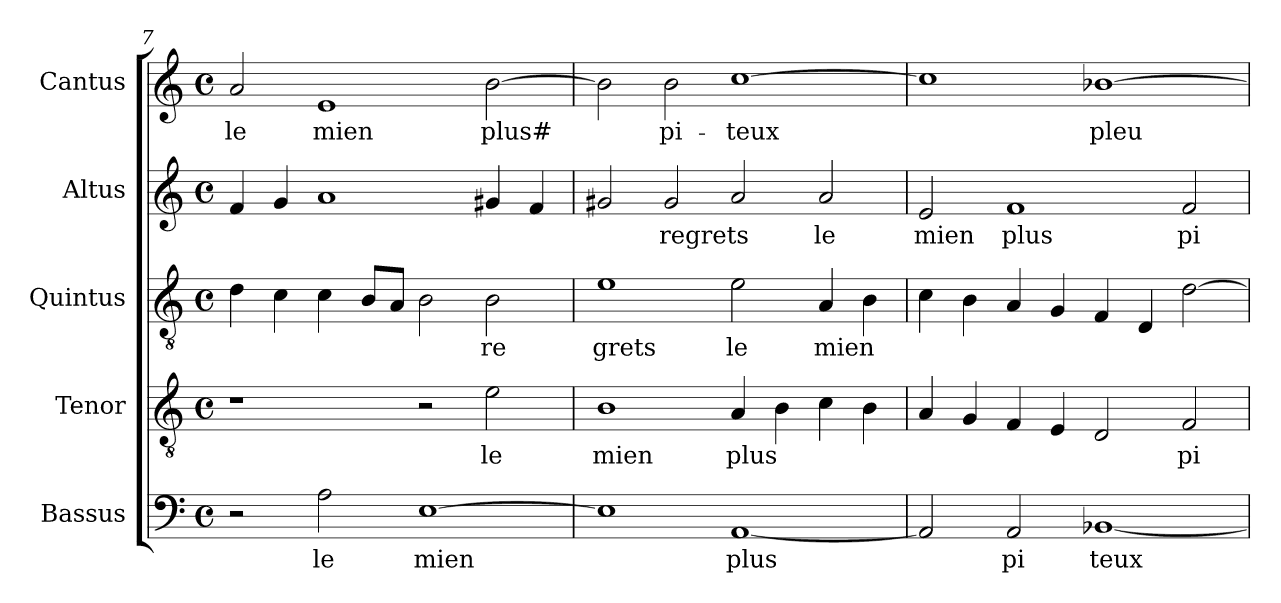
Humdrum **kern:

**kern	**text	**kern	**text	**kern	**text	**kern	**text	**kern	**text
*part5	*part5	*part4	*part4	*part3	*part3	*part2	*part2	*part1	*part1
*staff5	*staff5	*staff4	*staff4	*staff3	*staff3	*staff2	*staff2	*staff1	*staff1
*I"Bassus	*	*I"Tenor	*	*I"Quintus	*	*I"Altus	*	*I"Cantus	*
*clefF4	*	*clefGv2	*	*clefGv2	*	*clefG2	*	*clefG2	*
*M4/4	*	*M4/4	*	*M4/4	*	*M4/4	*	*M4/4	*
*met(c)	*	*met(c)	*	*met(c)	*	*met(c)	*	*met(c)	*
=7	=7	=7	=7	=7	=7	=7	=7	=7	=7
!	!	!	!	!	!	!	!	!	!LO:LY:b:cj
2r	.	1r	.	4d\	.	4f/	.	2a/	le
.	.	.	.	4c\	.	4g/	.	.	.
!	!LO:LY:b:cj	!	!	!	!	!	!	!	!LO:LY:b:cj
2A\	le	.	.	4c\	.	1a	.	1e	mien
.	.	.	.	8B/L	.	.	.	.	.
.	.	.	.	8A/J	.	.	.	.	.
!	!LO:LY:b	!	!	!	!	!	!	!	!
[>1E	mien	2r	.	2B\	.	.	.	.	.
!	!	!	!LO:LY:b:cj	!	!LO:LY:b:cj	!	!	!	!LO:LY:b
.	.	2e\	le	2B\	re	4g#X/	.	[>2b\	plus#
.	.	.	.	.	.	4f/	.	.	.
=8	=8	=8	=8	=8	=8	=8	=8	=8	=8
!	!	!	!LO:LY:b:cj	!	!LO:LY:b:cj	!	!	!	!
1E]	.	1B	mien	1e	grets	2g#X/	.	2b\]	.
!	!	!	!	!	!	!	!LO:LY:b	!	!LO:LY:b:cj
.	.	.	.	.	.	2g#/	regrets	2b\	pi-
!	!LO:LY:b	!	!LO:LY:b	!	!LO:LY:b:cj	!	!	!	!LO:LY:b
[<1AA	plus	4A/	plus	2e\	le	2a/	.	[>1cc	-teux
.	.	4B\	.	.	.	.	.	.	.
!	!	!	!	!	!LO:LY:b	!	!LO:LY:b:cj	!	!
.	.	4c\	.	4A/	mien	2a/	le	.	.
.	.	4B\	.	4B\	.	.	.	.	.
=9	=9	=9	=9	=9	=9	=9	=9	=9	=9
!	!	!	!	!	!	!	!LO:LY:b:cj	!	!
2AA/]	.	4A/	.	4c\	.	2e/	mien	1cc]	.
.	.	4G/	.	4B\	.	.	.	.	.
!	!LO:LY:b:cj	!	!	!	!	!	!LO:LY:b:cj	!	!
2AA/	pi	4F/	.	4A/	.	1f	plus	.	.
.	.	4E/	.	4G/	.	.	.	.	.
!	!LO:LY:b	!	!	!	!	!	!	!	!LO:LY:b
[<1BB-X	teux	2D/	.	4F/	.	.	.	[>1b-X	pleu-
.	.	.	.	4D/	.	.	.	.	.
!	!	!	!LO:LY:b:cj	!	!	!	!LO:LY:b:cj	!	!
.	.	2F/	pi	[>2d\	.	2f/	pi	.	.
=	=	=	=	=	=	=	=	=	=
*-	*-	*-	*-	*-	*-	*-	*-	*-	*-
